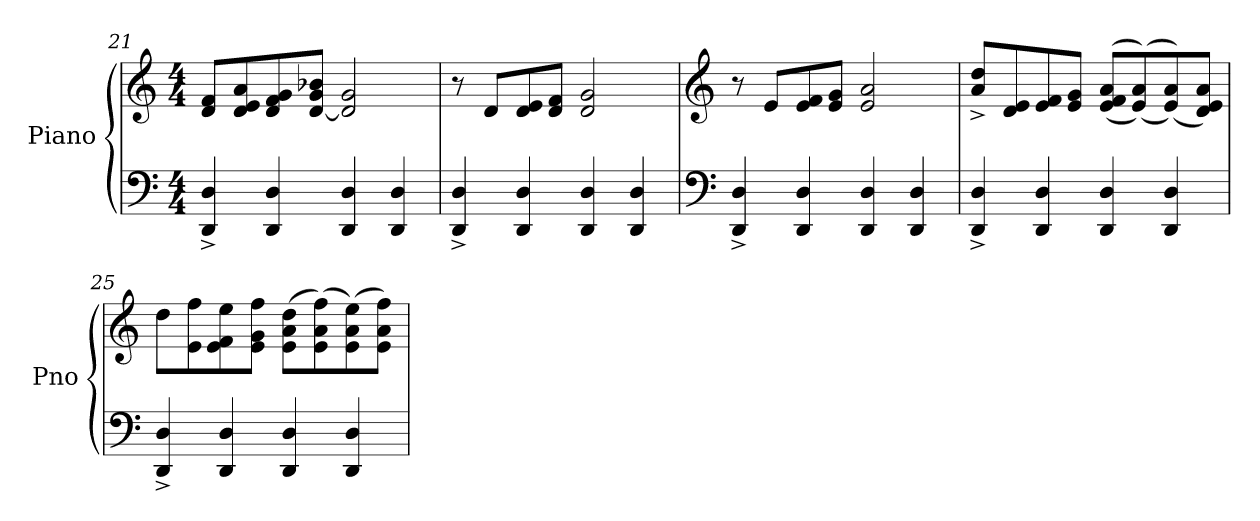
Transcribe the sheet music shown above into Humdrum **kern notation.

**kern	**kern
*part1	*part1
*staff2	*staff1
*I"Piano	*
*I'Pno	*
*clefF4	*clefG2
*k[]	*k[]
*C:	*C:
*M4/4	*M4/4
=21	=21
4DD/^ 4D/^	8d/ 8f/L
.	8d/ 8e/ 8a/
4DD/ 4D/	8d/ 8f/ 8g/
.	[8d/ 8g/ 8b-X/J
4DD/ 4D/	2d/] 2g/
4DD/ 4D/	.
=22	=22
4DD/^ 4D/^	8r
.	8d/L
4DD/ 4D/	8d/ 8e/
.	8d/ 8f/J
4DD/ 4D/	2d/ 2g/
4DD/ 4D/	.
!!LO:PB:g=z
=23	=23
*clefF4	*clefG2
4DD/^ 4D/^	8r
.	8e/L
4DD/ 4D/	8e/ 8f/
.	8e/ 8g/J
4DD/ 4D/	2e/ 2a/
4DD/ 4D/	.
=24	=24
4DD/^ 4D/^	8a/^ 8dd/^L
.	8d/ 8e/
4DD/ 4D/	8e/ 8f/
.	8e/ 8g/J
4DD/ 4D/	((8e/ 8f/ 8a/L
.	((8e/ 8a/))
4DD/ 4D/	(8e/ 8a/))
.	8d/ 8e/ 8a/J)
=25	=25
4DD/^ 4D/^	8dd\L
.	8e\ 8ff\
4DD/ 4D/	8e\ 8f\ 8ee\
.	8e\ 8g\ 8ff\J
4DD/ 4D/	(8e\ 8a\ 8dd\L
.	(8e\ 8a\ 8ff\)
4DD/ 4D/	(8e\ 8a\ 8ee\)
.	8e\ 8a\ 8ff\J)
=	=
*-	*-
